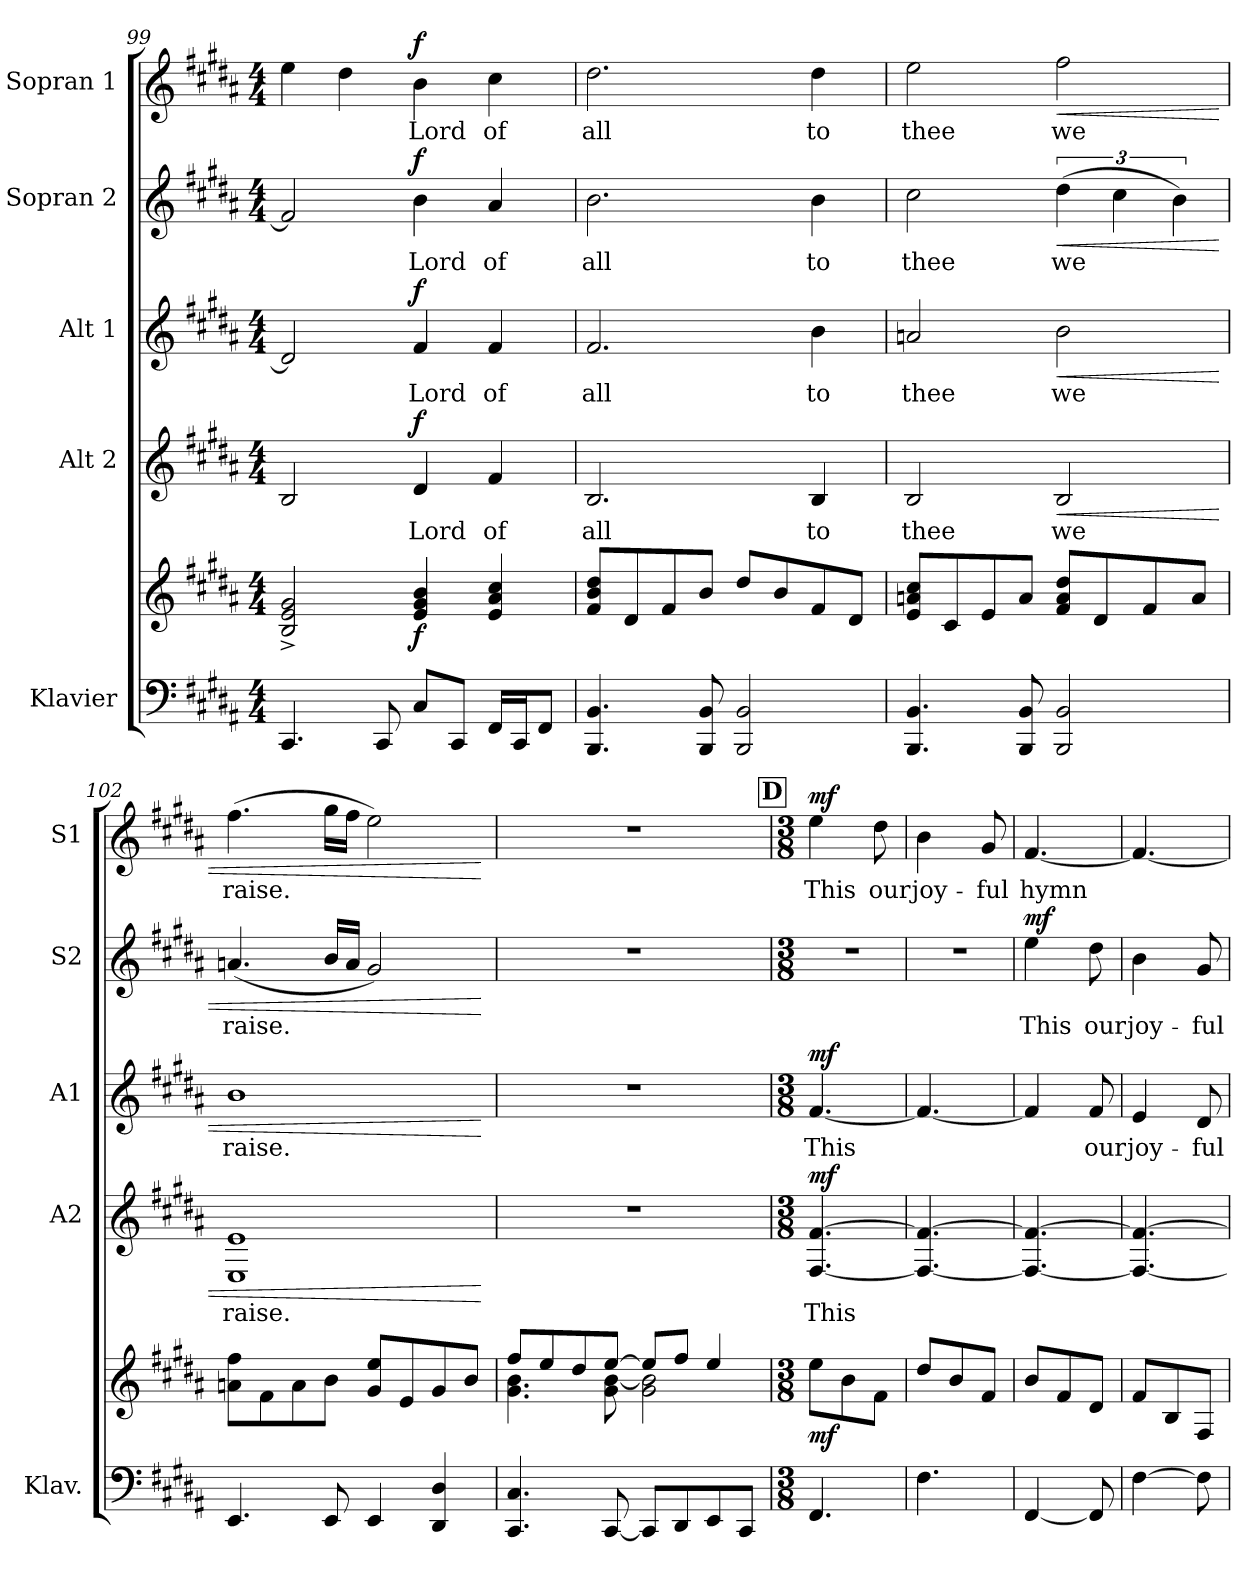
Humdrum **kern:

**kern	**kern	**dynam	**kern	**text	**dynam	**kern	**text	**dynam	**kern	**text	**dynam	**kern	**text	**dynam
*part5	*part5	*part5	*part4	*part4	*part4	*part3	*part3	*part3	*part2	*part2	*part2	*part1	*part1	*part1
*staff6	*staff5	*staff5/6	*staff4	*staff4	*staff4	*staff3	*staff3	*staff3	*staff2	*staff2	*staff2	*staff1	*staff1	*staff1
*I"Klavier	*	*	*I"Alt 2	*	*	*I"Alt 1	*	*	*I"Sopran 2	*	*	*I"Sopran 1	*	*
*I'Klav.	*	*	*I'A2	*	*	*I'A1	*	*	*I'S2	*	*	*I'S1	*	*
*clefF4	*clefG2	*	*clefG2	*	*	*clefG2	*	*	*clefG2	*	*	*clefG2	*	*
*k[f#c#g#d#a#]	*k[f#c#g#d#a#]	*	*k[f#c#g#d#a#]	*	*	*k[f#c#g#d#a#]	*	*	*k[f#c#g#d#a#]	*	*	*k[f#c#g#d#a#]	*	*
*M4/4	*M4/4	*	*M4/4	*	*	*M4/4	*	*	*M4/4	*	*	*M4/4	*	*
=99	=99	=99	=99	=99	=99	=99	=99	=99	=99	=99	=99	=99	=99	=99
4.CC#/	2B/^ 2e/^ 2g#/^	.	2B/	.	.	2d#/]	.	.	2f#/]	.	.	4ee\	.	.
.	.	.	.	.	.	.	.	.	.	.	.	4dd#\	.	.
8CC#/	.	.	.	.	.	.	.	.	.	.	.	.	.	.
!	!	!LO:DY:b	!	!LO:LY:b	!LO:DY:b	!	!LO:LY:b	!LO:DY:b	!	!LO:LY:b	!LO:DY:b	!	!LO:LY:b	!LO:DY:b
8C#/L	4e/ 4g#/ 4b/	f	4d#/	Lord	f	4f#/	Lord	f	4b\	Lord	f	4b\	Lord	f
8CC#/J	.	.	.	.	.	.	.	.	.	.	.	.	.	.
!	!	!	!	!LO:LY:b	!	!	!LO:LY:b	!	!	!LO:LY:b	!	!	!LO:LY:b	!
16FF#/LL	4e/ 4a#/ 4cc#/	.	4f#/	of	.	4f#/	of	.	4a#/	of	.	4cc#\	of	.
16CC#/J	.	.	.	.	.	.	.	.	.	.	.	.	.	.
8FF#/J	.	.	.	.	.	.	.	.	.	.	.	.	.	.
!!LO:LB:g=z
=100	=100	=100	=100	=100	=100	=100	=100	=100	=100	=100	=100	=100	=100	=100
!	!	!	!	!LO:LY:b	!	!	!LO:LY:b	!	!	!LO:LY:b	!	!	!LO:LY:b	!
4.BBB/ 4.BB/	8f#/ 8b/ 8dd#/L	.	2.B/	all	.	2.f#/	all	.	2.b\	all	.	2.dd#\	all	.
.	8d#/	.	.	.	.	.	.	.	.	.	.	.	.	.
.	8f#/	.	.	.	.	.	.	.	.	.	.	.	.	.
8BBB/ 8BB/	8b/J	.	.	.	.	.	.	.	.	.	.	.	.	.
2BBB/ 2BB/	8dd#/L	.	.	.	.	.	.	.	.	.	.	.	.	.
.	8b/	.	.	.	.	.	.	.	.	.	.	.	.	.
!	!	!	!	!LO:LY:b	!	!	!LO:LY:b	!	!	!LO:LY:b	!	!	!LO:LY:b	!
.	8f#/	.	4B/	to	.	4b\	to	.	4b\	to	.	4dd#\	to	.
.	8d#/J	.	.	.	.	.	.	.	.	.	.	.	.	.
=101	=101	=101	=101	=101	=101	=101	=101	=101	=101	=101	=101	=101	=101	=101
!	!	!	!	!LO:LY:b	!	!	!LO:LY:b	!	!	!LO:LY:b	!	!	!LO:LY:b	!
4.BBB/ 4.BB/	8e/ 8an/ 8cc#/L	.	2B/	thee	.	2an/	thee	.	2cc#\	thee	.	2ee\	thee	.
.	8c#/	.	.	.	.	.	.	.	.	.	.	.	.	.
.	8e/	.	.	.	.	.	.	.	.	.	.	.	.	.
8BBB/ 8BB/	8a/J	.	.	.	.	.	.	.	.	.	.	.	.	.
!	!	!	!	!LO:LY:b	!LO:HP:b	!	!LO:LY:b	!LO:HP:b	!	!LO:LY:b	!LO:HP:b	!	!LO:LY:b	!LO:HP:b
2BBB/ 2BB/	8f#/ 8a/ 8dd#/L	.	2B/	we	<	2b\	we	<	(>6dd#\	we	<	2ff#\	we	<
.	8d#/	.	.	.	.	.	.	.	.	.	.	.	.	.
.	.	.	.	.	.	.	.	.	6cc#\	.	.	.	.	.
.	8f#/	.	.	.	.	.	.	.	.	.	.	.	.	.
.	.	.	.	.	.	.	.	.	6b\)	.	.	.	.	.
.	8a/J	.	.	.	.	.	.	.	.	.	.	.	.	.
=102	=102	=102	=102	=102	=102	=102	=102	=102	=102	=102	=102	=102	=102	=102
!	!	!	!	!LO:LY:b	!	!	!LO:LY:b	!	!	!LO:LY:b	!	!	!LO:LY:b	!
4.EE/	8an\ 8ff#\L	.	1E 1e	raise.	.	1b	raise.	.	(<4.an/	raise.	.	(>4.ff#\	raise.	.
.	8f#\	.	.	.	.	.	.	.	.	.	.	.	.	.
.	8a\	.	.	.	.	.	.	.	.	.	.	.	.	.
8EE/	8b\J	.	.	.	.	.	.	.	16b/LL	.	.	16gg#\LL	.	.
.	.	.	.	.	.	.	.	.	16a/JJ	.	.	16ff#\JJ	.	.
4EE/	8g#/ 8ee/L	.	.	.	.	.	.	.	2g#/)	.	.	2ee\)	.	.
.	8e/	.	.	.	.	.	.	.	.	.	.	.	.	.
4DD#/ 4D#/	8g#/	.	.	.	.	.	.	.	.	.	.	.	.	.
.	8b/J	.	.	.	.	.	.	.	.	.	.	.	.	.
.	.	.	.	.	[	.	.	[	.	.	[	.	.	[
!!LO:PB:g=z
=103	=103	=103	=103	=103	=103	=103	=103	=103	=103	=103	=103	=103	=103	=103
*	*^	*	*	*	*	*	*	*	*	*	*	*	*	*
4.CC#/ 4.C#/	8ff#/L	4.g#\ 4.b\	.	1r	.	.	1r	.	.	1r	.	.	1r	.	.
.	8ee/	.	.	.	.	.	.	.	.	.	.	.	.	.	.
.	8dd#/	.	.	.	.	.	.	.	.	.	.	.	.	.	.
[8CC#/	[8ee/J	8g#\ [8b\	.	.	.	.	.	.	.	.	.	.	.	.	.
8CC#/L]	8ee/L]	2g#\ 2b\]	.	.	.	.	.	.	.	.	.	.	.	.	.
8DD#/	8ff#/J	.	.	.	.	.	.	.	.	.	.	.	.	.	.
8EE/	4ee/	.	.	.	.	.	.	.	.	.	.	.	.	.	.
8CC#/J	.	.	.	.	.	.	.	.	.	.	.	.	.	.	.
*	*v	*v	*	*	*	*	*	*	*	*	*	*	*	*	*
!!LO:REH:place=s1:a:B:fs=14:t=D
=104	=104	=104	=104	=104	=104	=104	=104	=104	=104	=104	=104	=104	=104	=104
*M3/8	*M3/8	*	*M3/8	*	*	*M3/8	*	*	*M3/8	*	*	*M3/8	*	*
!	!	!LO:DY:b	!	!LO:LY:b	!LO:DY:b	!	!LO:LY:b	!LO:DY:b	!	!	!	!	!LO:LY:b	!LO:DY:b
4.FF#/	8ee\L	mf	[4.F#/ [4.f#/	This	mf	[4.f#/	This	mf	4.r	.	.	4ee\	This	mf
.	8b\	.	.	.	.	.	.	.	.	.	.	.	.	.
!	!	!	!	!	!	!	!	!	!	!	!	!	!LO:LY:b	!
.	8f#\J	.	.	.	.	.	.	.	.	.	.	8dd#\	our	.
=105	=105	=105	=105	=105	=105	=105	=105	=105	=105	=105	=105	=105	=105	=105
!	!	!	!	!	!	!	!	!	!	!	!	!	!LO:LY:b	!
4.F#\	8dd#/L	.	4.F#/_ 4.f#/_	.	.	4.f#/_	.	.	4.r	.	.	4b\	joy-	.
.	8b/	.	.	.	.	.	.	.	.	.	.	.	.	.
!	!	!	!	!	!	!	!	!	!	!	!	!	!LO:LY:b	!
.	8f#/J	.	.	.	.	.	.	.	.	.	.	8g#/	-ful	.
!!LO:LB:g=z
=106	=106	=106	=106	=106	=106	=106	=106	=106	=106	=106	=106	=106	=106	=106
!	!	!	!	!	!	!	!	!	!	!LO:LY:b	!LO:DY:b	!	!LO:LY:b	!
[4FF#/	8b/L	.	4.F#/_ 4.f#/_	.	.	4f#/]	.	.	4ee\	This	mf	[4.f#/	hymn	.
.	8f#/	.	.	.	.	.	.	.	.	.	.	.	.	.
!	!	!	!	!	!	!	!LO:LY:b	!	!	!LO:LY:b	!	!	!	!
8FF#/]	8d#/J	.	.	.	.	8f#/	our	.	8dd#\	our	.	.	.	.
=107	=107	=107	=107	=107	=107	=107	=107	=107	=107	=107	=107	=107	=107	=107
!	!	!	!	!	!	!	!LO:LY:b	!	!	!LO:LY:b	!	!	!	!
[4F#\	8f#/L	.	4.F#/_ 4.f#/_	.	.	4e/	joy-	.	4b\	joy-	.	4.f#/_	.	.
.	8B/	.	.	.	.	.	.	.	.	.	.	.	.	.
!	!	!	!	!	!	!	!LO:LY:b	!	!	!LO:LY:b	!	!	!	!
8F#\]	8F#/J	.	.	.	.	8d#/	-ful	.	8g#/	-ful	.	.	.	.
=	=	=	=	=	=	=	=	=	=	=	=	=	=	=
*-	*-	*-	*-	*-	*-	*-	*-	*-	*-	*-	*-	*-	*-	*-
